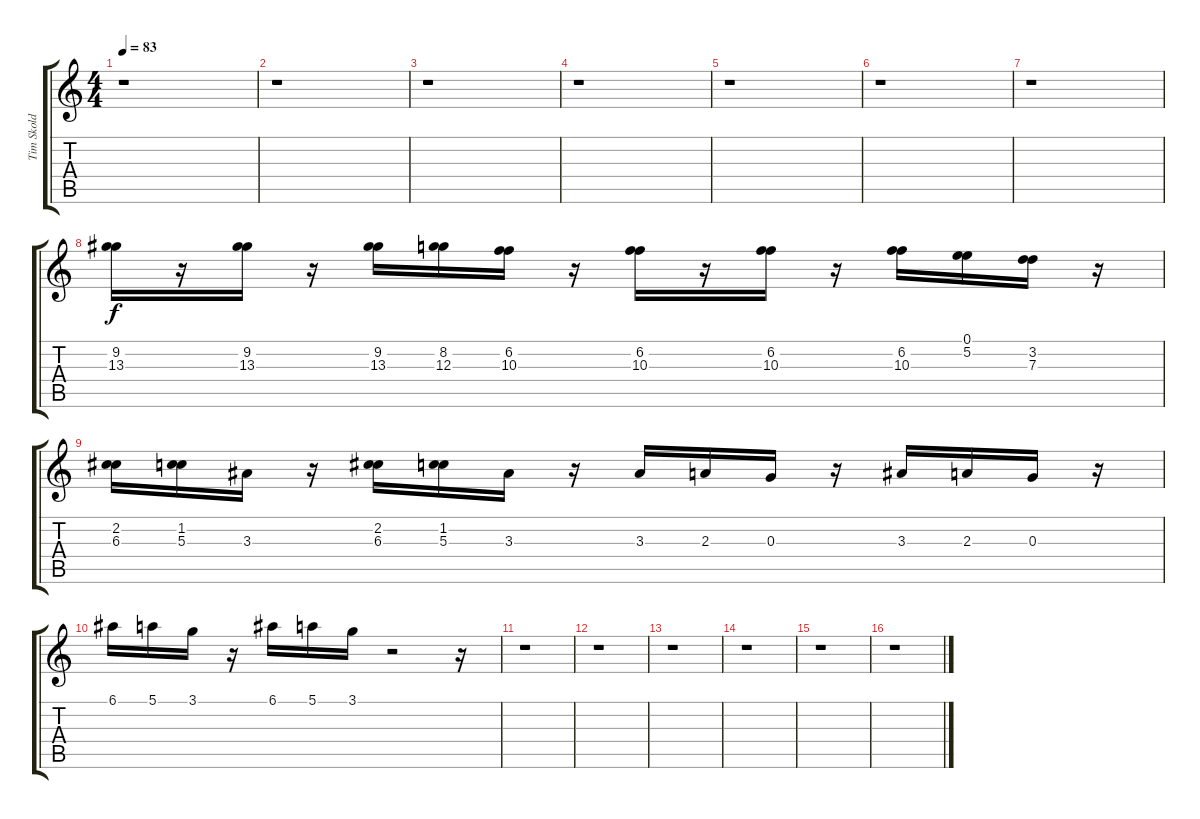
\track ("Tim Skold" "Tim Skold") {instrument distortionguitar}
\staff {score tabs}
\tuning (E4 B3 G3 D3 A2 E2) {hide}
\ts (4 4)
\tempo 83
\clef g2
\ks c
r.1{dy f} |
r.1 |
r.1 |
r.1 |
r.1 |
r.1 |
r.1 |
(9.2 13.3).16 r.16 (9.2 13.3).16 r.16 (9.2 13.3).16 (8.2 12.3).16 (6.2 10.3).16 r.16 (6.2 10.3).16 r.16 (6.2 10.3).16 r.16 (6.2 10.3).16 (0.1 5.2).16 (3.2 7.3).16 r.16 |
(2.2 6.3).16 (1.2 5.3).16 3.3.16 r.16 (2.2 6.3).16 (1.2 5.3).16 3.3.16 r.16 3.3.16 2.3.16 0.3.16 r.16 3.3.16 2.3.16 0.3.16 r.16 |
6.1.16 5.1.16 3.1.16 r.16 6.1.16 5.1.16 3.1.16 r.2 r.16 |
r.1 |
r.1 |
r.1 |
r.1 |
r.1 |
r.1
